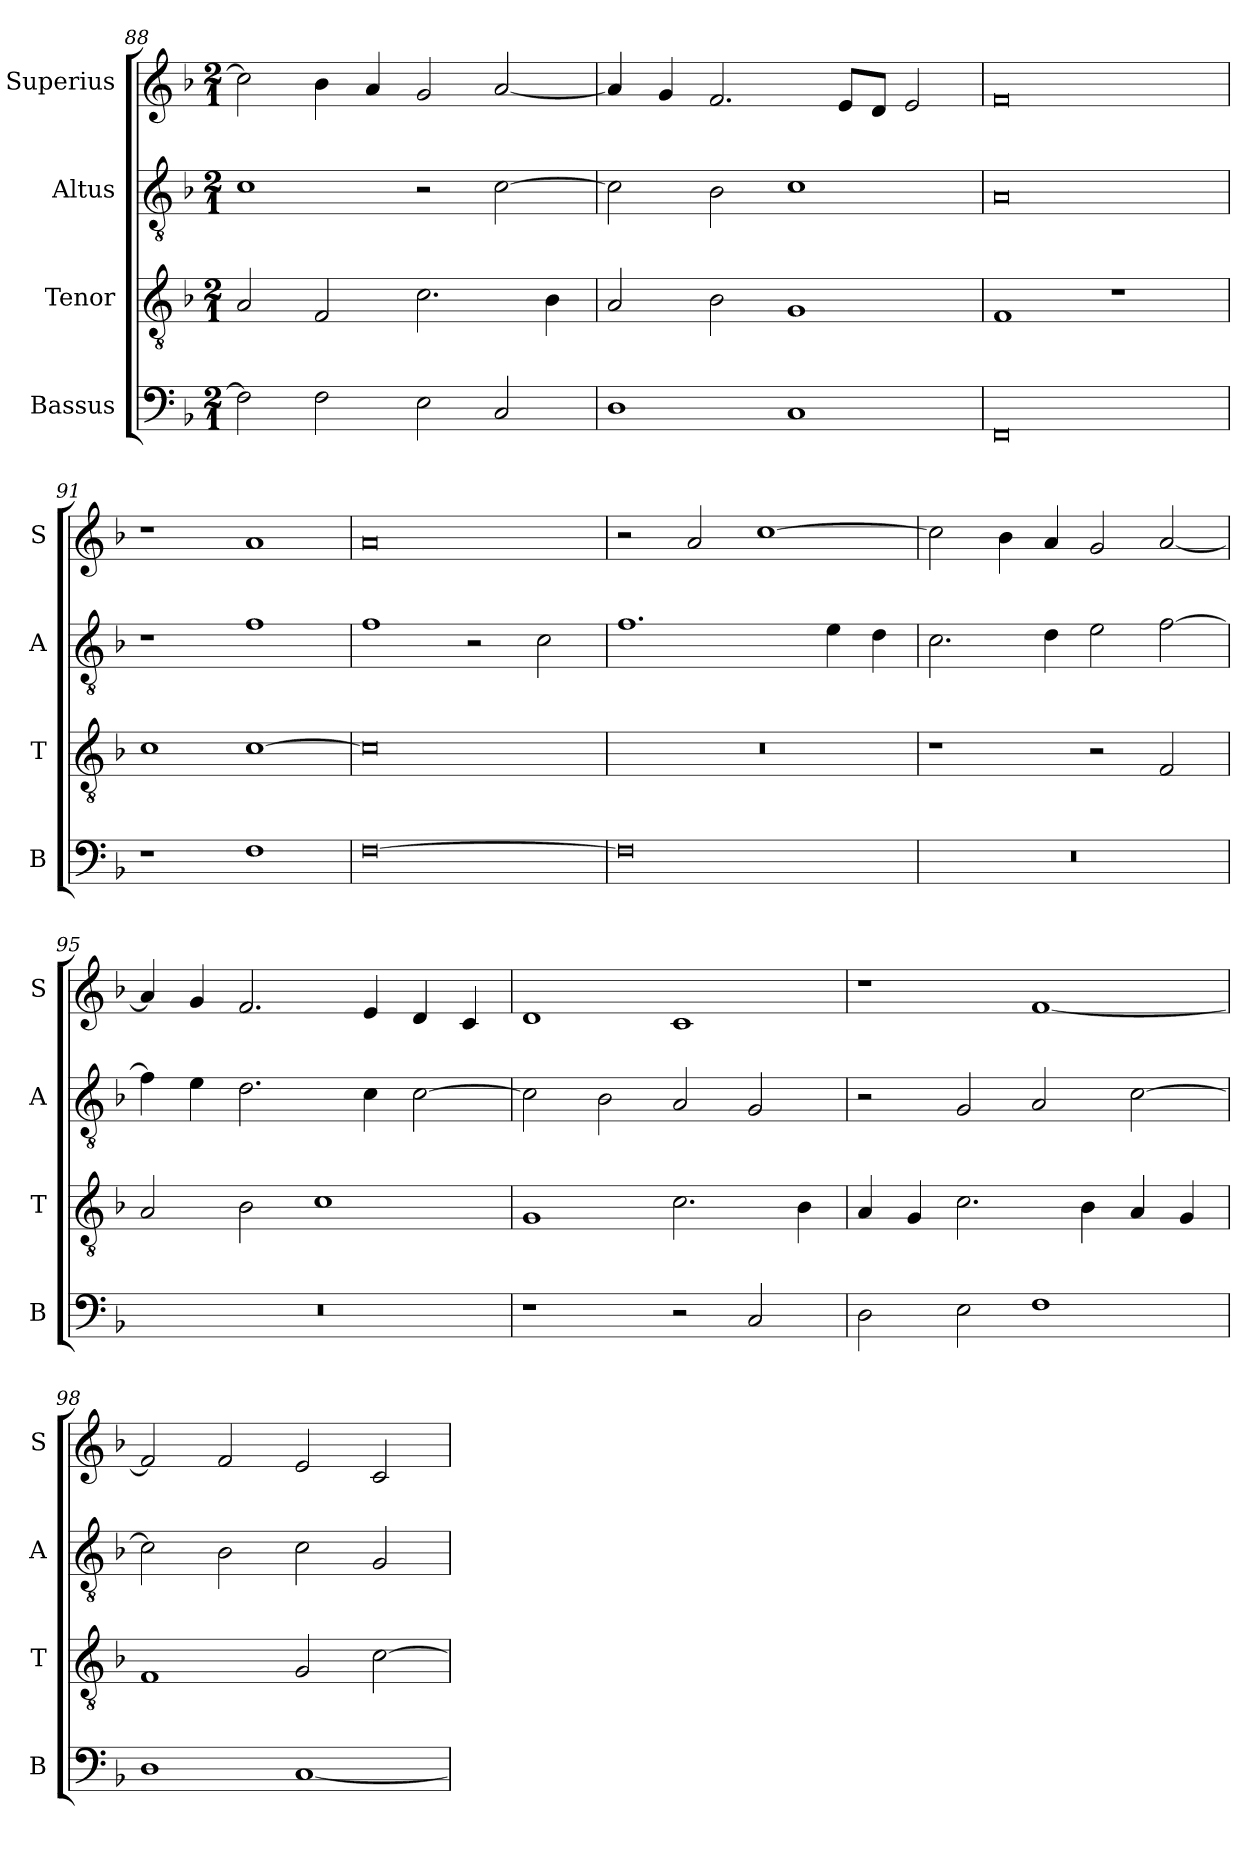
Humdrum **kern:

**kern	**kern	**kern	**kern
*part4	*part3	*part2	*part1
*staff4	*staff3	*staff2	*staff1
*I"Bassus	*I"Tenor	*I"Altus	*I"Superius
*I'B	*I'T	*I'A	*I'S
*clefF4	*clefGv2	*clefGv2	*clefG2
*k[b-]	*k[b-]	*k[b-]	*k[b-]
*F:	*F:	*F:	*F:
*M2/1	*M2/1	*M2/1	*M2/1
=88	=88	=88	=88
2F]	2A	1c	2cc]
2F	2F	.	4b-
.	.	.	4a
2E	2.c	2r	2g
2C	.	[2c	[2a
.	4B-	.	.
=89	=89	=89	=89
1D	2A	2c]	4a]
.	.	.	4g
.	2B-	2B-	2.f
1C	1G	1c	.
.	.	.	8eL
.	.	.	8dJ
.	.	.	2e
=90	=90	=90	=90
0FF	1F	0A	0f
.	1r	.	.
=91	=91	=91	=91
1r	1c	1r	1r
1F	[1c	1f	1a
=92	=92	=92	=92
[0F	0c]	1f	0a
.	.	2r	.
.	.	2c	.
=93	=93	=93	=93
0F]	0r	1.f	2r
.	.	.	2a
.	.	.	[1cc
.	.	4e	.
.	.	4d	.
=94	=94	=94	=94
0r	1r	2.c	2cc]
.	.	.	4b-
.	.	4d	4a
.	2r	2e	2g
.	2F	[2f	[2a
=95	=95	=95	=95
0r	2A	4f]	4a]
.	.	4e	4g
.	2B-	2.d	2.f
.	1c	.	.
.	.	4c	4e
.	.	[2c	4d
.	.	.	4c
=96	=96	=96	=96
1r	1G	2c]	1d
.	.	2B-	.
2r	2.c	2A	1c
2C	.	2G	.
.	4B-	.	.
=97	=97	=97	=97
2D	4A	2r	1r
.	4G	.	.
2E	2.c	2G	.
1F	.	2A	[1f
.	4B-	.	.
.	4A	[2c	.
.	4G	.	.
=98	=98	=98	=98
1D	1F	2c]	2f]
.	.	2B-	2f
[1C	2G	2c	2e
.	[2c	2G	2c
=	=	=	=
*-	*-	*-	*-
